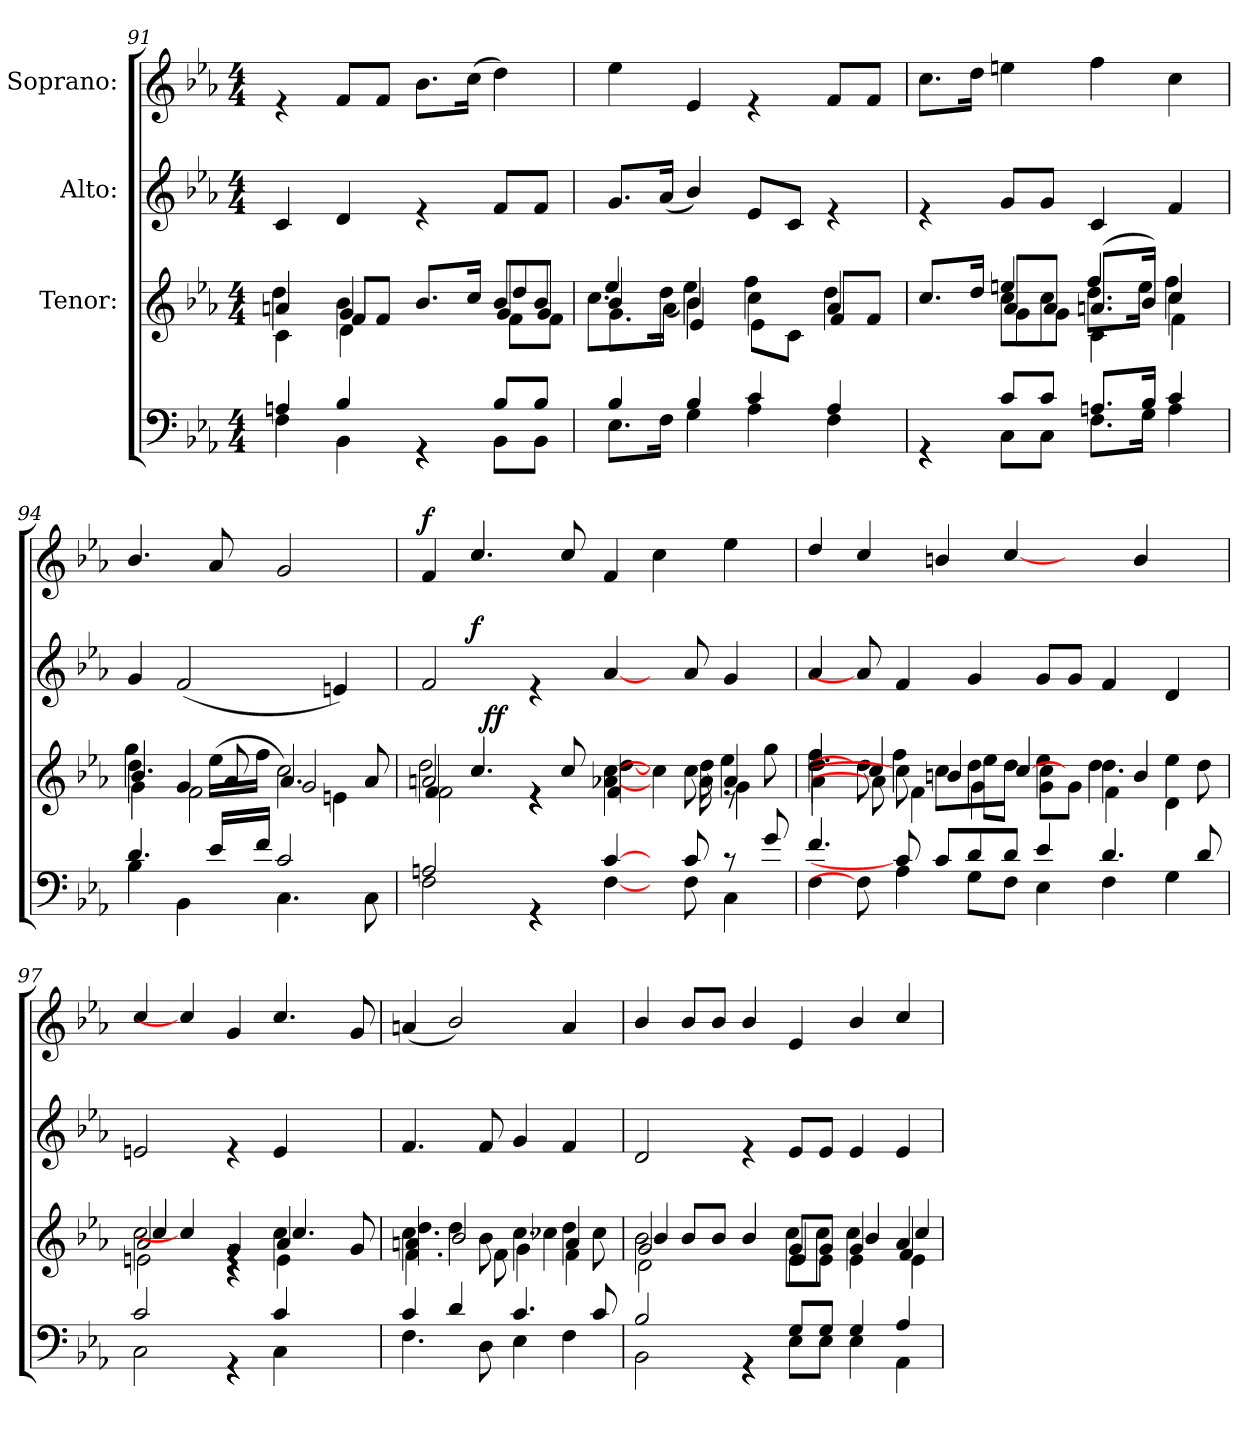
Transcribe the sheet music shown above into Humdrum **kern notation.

**kern	**kern	**dynam	**kern	**dynam	**kern	**dynam
*part4	*part3	*part3	*part2	*part2	*part1	*part1
*staff4	*staff3	*staff3	*staff2	*staff2	*staff1	*staff1
*	*I"Tenor:	*	*I"Alto:	*	*I"Soprano:	*
*clefF4	*clefG2	*	*clefG2	*	*clefG2	*
*k[b-e-a-]	*k[b-e-a-]	*	*k[b-e-a-]	*	*k[b-e-a-]	*
*E-:	*E-:	*	*E-:	*	*E-:	*
*M4/4	*M4/4	*	*M4/4	*	*M4/4	*
=91	=91	=91	=91	=91	=91	=91
*^	*^	*	*	*	*	*
*	*	*	*^	*	*	*	*	*
*	*	*	*	*^	*	*	*	*	*
4An/	4F\	4an/	4dd\	4ryy	4c\	.	4c/	.	4re	.
4B-/	4BB-\	4b-\	4g/	8f/L	4d\	.	4d/	.	8f/L	.
.	.	.	.	8f/J	.	.	.	.	8f/J	.
4rGG	4rGG	4ryy	4ryy	8.b-/L	4ryy	.	4re	.	8.b-\L	.
.	.	.	.	16cc/Jk	.	.	.	.	(>16cc\Jk	.
8B-/L	8BB-\L	8b-/L	8g/L	4dd/	8f\L	.	8f/L	.	4dd\)	.
8B-/J	8BB-\J	8b-/J	8g/J	.	8f\J	.	8f/J	.	.	.
=92	=92	=92	=92	=92	=92	=92	=92	=92	=92	=92
4B-/	8.E-\L	4b-/	8.cc\L	4ee-/	8.g\L	.	8.g/L	.	4ee-\	.
.	16F\Jk	.	(>16dd\Jk	.	16a-\Jk	.	(<16a-/Jk	.	.	.
4B-/	4G\	4b-/	4ee-\)	4e-/	4b-\	.	4b-/)	.	4e-/	.
4c/	4A-\	4cc\	4ff\	4ryy	8e-\L	.	8e-/L	.	4re	.
.	.	.	.	.	8c\J	.	8c/J	.	.	.
4A-/	4F\	4a-/	4dd\	8f/L	4ryy	.	4re	.	8f/L	.
.	.	.	.	8f/J	.	.	.	.	8f/J	.
!!LO:PB:g=z
=93	=93	=93	=93	=93	=93	=93	=93	=93	=93	=93
4rGG	4rGG	4ryy	4ryy	8.cc/L	4ryy	.	4re	.	8.cc\L	.
.	.	.	.	16dd/Jk	.	.	.	.	16dd\Jk	.
8c/L	8C\L	8cc\L	8a-/L	4een/	8g\L	.	8g/L	.	4een\	.
8c/J	8C\J	8cc\J	8a-/J	.	8g\J	.	8g/J	.	.	.
8.An/L	8.F\L	(<8.an/L	8.dd\L	4ff/	4c\	.	4c/	.	4ff\	.
16B-/Jk	16G\Jk	16b-/Jk)	16ee\Jk	.	.	.	.	.	.	.
4c/	4A\	4cc\	4ff\	4cc/	4f\	.	4f/	.	4cc\	.
=94	=94	=94	=94	=94	=94	=94	=94	=94	=94	=94
4.d/	4B-\	4.dd\	4gg\	4.b-/	4g\	.	4g/	.	4.b-/	.
.	4BB-\	.	4g/	.	2f\	.	(<2f/	.	.	.
16e-/LL	.	(>16ee-\LL	.	8a-/	.	.	.	.	8a-/	.
16f/JJ	.	16ff\JJ	.	.	.	.	.	.	.	.
2c/	4.C\	2cc\)	4.a-/	2g/	.	.	.	.	2g/	.
.	.	.	.	.	4en\	.	4en/)	.	.	.
.	8C\	.	8a-/	.	.	.	.	.	.	.
=95	=95	=95	=95	=95	=95	=95	=95	=95	=95	=95
!	!	!	!	!	!	!	!	!	!	!LO:DY:a
*	*	*	*	*	*^	*	*^	*	*	*
2An/	2F\	2an/	2dd\	4f/	2f\	4ryy	.	2f/	4ryy	.	4f/	f
!	!	!	!	!	!	!	!	!	!	!LO:DY:a	!	!
.	.	.	.	4.cc/	.	32ryy	.	.	1ryy	f	4.cc/	.
!	!	!	!	!	!	!	!LO:DY:a	!	!	!	!	!
!	!	!	!	!	!	!	!LO:DY:n=1:a	!	!	!	!	!
.	.	.	.	.	.	1ryy	f f	.	.	.	.	.
4rGG	4rGG	4re	4re	.	4re	.	.	4re	.	.	.	.
.	.	.	.	8cc/	.	.	.	.	.	.	8cc/	.
[4c/	[4F\	[4cc\	[4dd\	4f/	[4a-X\	.	.	[4a-/	.	.	4f/	.
8ryy	8ryy	8ryy	8ryy	4cc\	8ryy	.	.	8ryy	.	.	4cc\	.
8c/	8F\	8cc\	8dd\	.	8a-\	.	.	8a-/	.	.	.	.
8rc	4C\	8re	4a-/	4ee-\	4g\	.	.	4g/	4ryy	.	4ee-\	.
.	.	.	.	.	.	8..ryy	.	.	.	.	.	.
8g/	.	8gg\	.	.	.	.	.	.	.	.	.	.
*	*	*	*	*	*v	*v	*	*	*	*	*	*
*	*	*	*	*	*	*	*v	*v	*	*	*
!!LO:LB:g=z
=96	=96	=96	=96	=96	=96	=96	=96	=96	=96	=96
4.f/	4F\	4.ff\	4dd\	4dd/	4a-\	.	4a-/	.	4dd/	.
.	8F\]	.	8dd\]	4cc/	8a-\]	.	8a-/]	.	4cc/	.
8c/]	4A-\	8cc\]	4ff\	.	4f\	.	4f/	.	.	.
8c/L	.	8cc\L	.	4bn/	.	.	.	.	4bn/	.
8d/	8G\L	8dd\	8ee-\L	.	4g\	.	4g/	.	.	.
8d/J	8F\J	8dd\J	8dd\J	[4cc/	.	.	.	.	[4cc/	.
4e-/	4E-\	4ee-\	4cc\	.	8g\L	.	8g/L	.	.	.
.	.	.	.	4ryy	8g\J	.	8g/J	.	4ryy	.
4.d/	4F\	4.dd\	4dd\	.	4f\	.	4f/	.	.	.
.	.	.	.	4b/	.	.	.	.	4b/	.
.	4G\	.	4ee-\	.	4d\	.	4d/	.	.	.
8d/	.	8dd\	.	8ryy	.	.	.	.	8ryy	.
=97	=97	=97	=97	=97	=97	=97	=97	=97	=97	=97
2c/	2C\	2cc\	2a-/	4cc/	2en\	.	2en/	.	4cc/	.
.	.	.	.	4cc/]	.	.	.	.	4cc/]	.
4rGG	4rGG	4re	4re	4g/	4rB	.	4re	.	4g/	.
4c/	4C\	4cc\	4a-/	4.cc/	4e\	.	4e/	.	4.cc/	.
4ryy	4ryy	4ryy	4ryy	.	4ryy	.	4ryy	.	.	.
.	.	.	.	8g/	.	.	.	.	8g/	.
=98	=98	=98	=98	=98	=98	=98	=98	=98	=98	=98
4c/	4.F\	4cc\	4.dd\	4an/	4.f\	.	4.f/	.	(<4an/	.
4d/	.	4dd\	.	2b-/	.	.	.	.	2b-/)	.
.	8D\	.	8b-\	.	8f\	.	8f/	.	.	.
4.c/	4E-\	4.cc\	4cc-X\	.	4g\	.	4g/	.	.	.
.	4F\	.	4dd\	4a/	4f\	.	4f/	.	4a/	.
8c/	.	8cc-\	.	.	.	.	.	.	.	.
!!LO:LB:g=z
=99	=99	=99	=99	=99	=99	=99	=99	=99	=99	=99
2B-/	2BB-\	2b-\	2g/	4b-/	2d\	.	2d/	.	4b-/	.
.	.	.	.	8b-/L	.	.	.	.	8b-/L	.
.	.	.	.	8b-/J	.	.	.	.	8b-/J	.
4rGG	4rGG	4ryy	4ryy	4b-/	4ryy	.	4re	.	4b-/	.
8G/L	8E-\L	8g/L	8cc\L	4e-/	8e-\L	.	8e-/L	.	4e-/	.
8G/J	8E-\J	8g/J	8cc\J	.	8e-\J	.	8e-/J	.	.	.
4G/	4E-\	4g/	4cc\	4b-/	4e-\	.	4e-/	.	4b-/	.
4A-/	4AA-\	4a-/	4f/	4cc/	4e-\	.	4e-/	.	4cc/	.
*v	*v	*	*	*	*	*	*	*	*	*
*	*v	*v	*v	*v	*	*	*	*	*
=	=	=	=	=	=	=
*-	*-	*-	*-	*-	*-	*-
